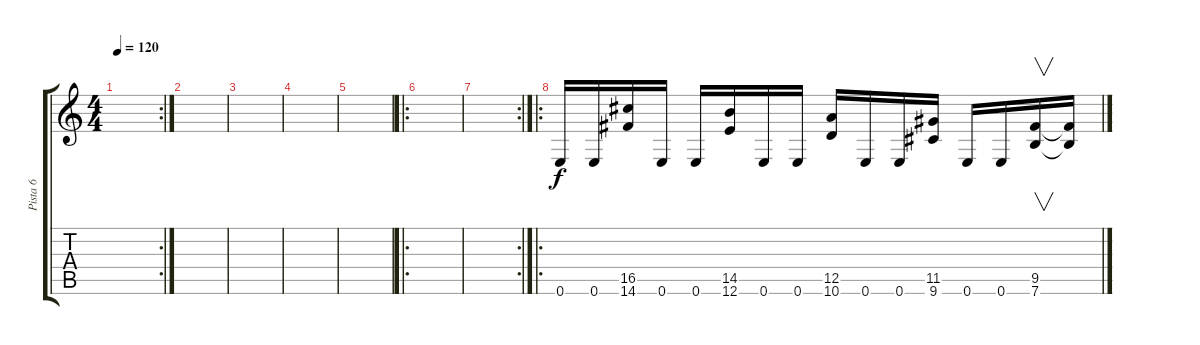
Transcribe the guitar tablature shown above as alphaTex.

\track ("Pista 6" "Pista 6") {instrument overdrivenguitar}
\staff {score tabs}
\tuning (E4 B3 G3 D3 A2 E2) {hide}
\rc 2
\ts (4 4)
\tempo 120
\clef g2
\ks c
|
|
|
|
|
\ro
|
\rc 2
|
\ro
0.6.16 0.6.16 (16.5 14.6).16 0.6.16 0.6.16 (14.5 12.6).16 0.6.16 0.6.16 (12.5 10.6).16 0.6.16 0.6.16 (11.5 9.6).16 0.6.16 0.6.16 (9.5 7.6).16{v} (9.5{t} 7.6{t}).16
